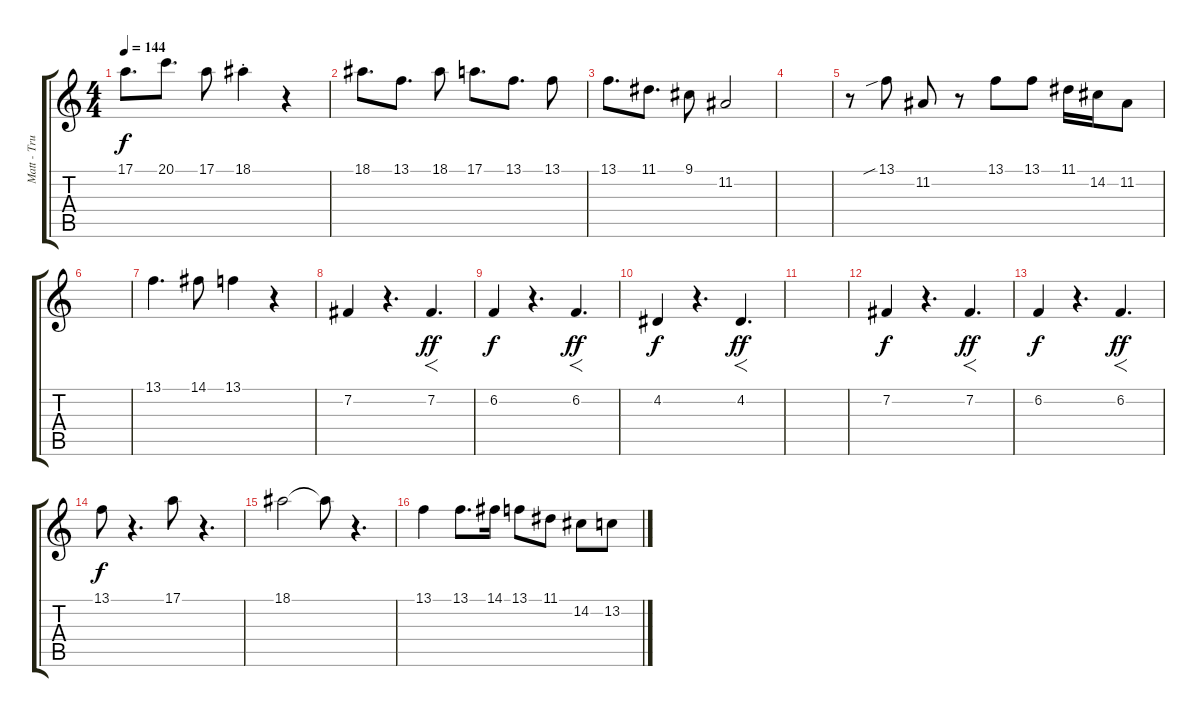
\track ("Matt - Trumpet" "Matt - Tru") {instrument trumpet}
\staff {score tabs}
\tuning (E4 B3 G3 D3 A2 E2) {hide}
\ts (4 4)
\tempo 144
\clef g2
\ks c
17.1.8{d dy f} 20.1.8{d} 17.1.8 18.1{st}.4 r.4 |
18.1.8{d} 13.1.8{d} 18.1.8 17.1.8{d} 13.1.8{d} 13.1.8 |
13.1.8{d} 11.1.8{d} 9.1.8 11.2.2 |
|
r.8 13.1{sib}.8 11.2.8 r.8 13.1.8 13.1.8 11.1.16 14.2.16 11.2.8 |
|
13.1.4{d} 14.1.8 13.1.4 r.4 |
7.2.4 r.4{d} 7.2.4{f d dy ff} |
6.2.4{dy f} r.4{d} 6.2.4{f d dy ff} |
4.2.4{dy f} r.4{d} 4.2.4{f d dy ff} |
|
7.2.4{dy f} r.4{d} 7.2.4{f d dy ff} |
6.2.4{dy f} r.4{d} 6.2.4{f d dy ff} |
13.1.8{dy f} r.4{d} 17.1.8 r.4{d} |
18.1.2 18.1{t}.8 r.4{d} |
13.1.4 13.1.8{d} 14.1.16 13.1.8 11.1.8 14.2.8 13.2.8
